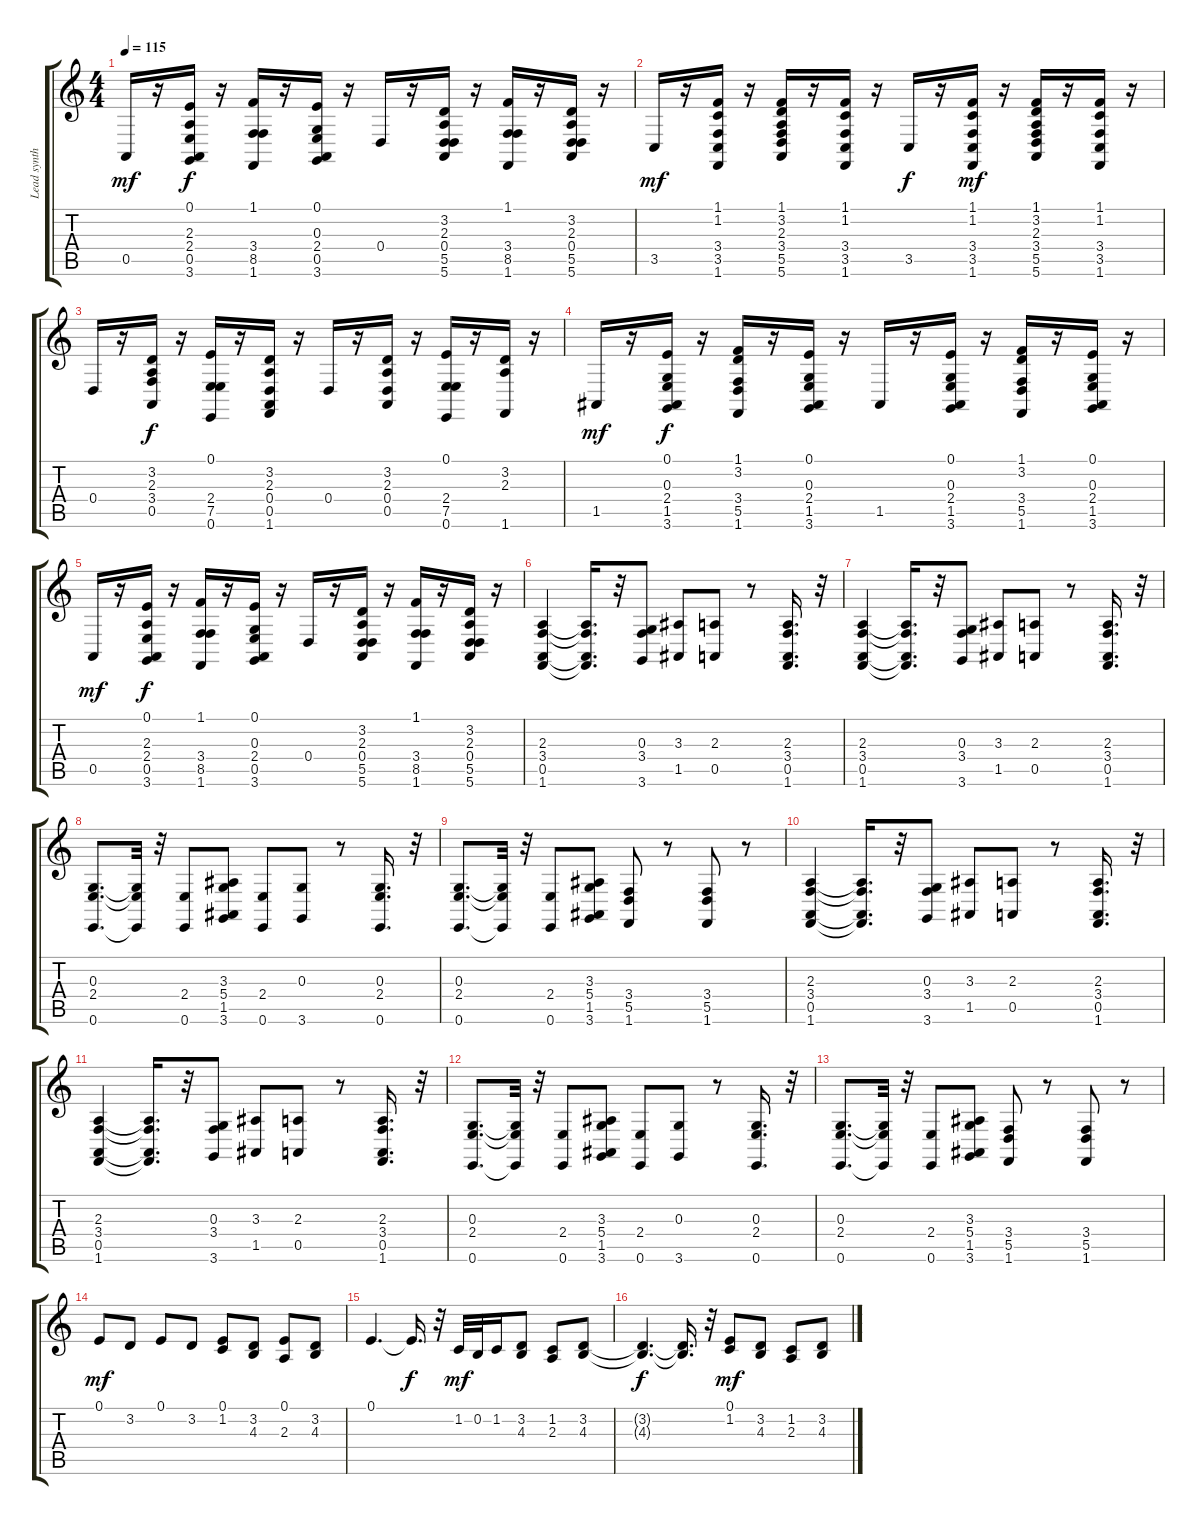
\track ("Lead synth" "Lead synth") {instrument churchorgan}
\staff {score tabs}
\tuning (E4 B3 G3 D3 A2 E2) {hide}
\ts (4 4)
\tempo 115
\clef g2
\ks c
0.5.16{dy mf} r.16 (0.1 2.3 2.4 0.5 3.6).16{dy f} r.16 (1.1 3.4 8.5 1.6).16 r.16 (0.1 0.3 2.4 0.5 3.6).16 r.16 0.4.16 r.16 (3.2 2.3 0.4 5.5 5.6).16 r.16 (1.1 3.4 8.5 1.6).16 r.16 (3.2 2.3 0.4 5.5 5.6).16 r.16 |
3.5.16{dy mf} r.16 (1.1 1.2 3.4 3.5 1.6).16 r.16 (1.1 3.2 2.3 3.4 5.5 5.6).16 r.16 (1.1 1.2 3.4 3.5 1.6).16 r.16 3.5.16{dy f} r.16 (1.1 1.2 3.4 3.5 1.6).16{dy mf} r.16 (1.1 3.2 2.3 3.4 5.5 5.6).16 r.16 (1.1 1.2 3.4 3.5 1.6).16 r.16 |
0.4.16 r.16 (3.2 2.3 3.4 0.5).16{dy f} r.16 (0.1 2.4 7.5 0.6).16 r.16 (3.2 2.3 0.4 0.5 1.6).16 r.16 0.4.16 r.16 (3.2 2.3 0.4 0.5).16 r.16 (0.1 2.4 7.5 0.6).16 r.16 (3.2 2.3 1.6).16 r.16 |
1.5.16{dy mf} r.16 (0.1 0.3 2.4 1.5 3.6).16{dy f} r.16 (1.1 3.2 3.4 5.5 1.6).16 r.16 (0.1 0.3 2.4 1.5 3.6).16 r.16 1.5.16 r.16 (0.1 0.3 2.4 1.5 3.6).16 r.16 (1.1 3.2 3.4 5.5 1.6).16 r.16 (0.1 0.3 2.4 1.5 3.6).16 r.16 |
0.5.16{dy mf} r.16 (0.1 2.3 2.4 0.5 3.6).16{dy f} r.16 (1.1 3.4 8.5 1.6).16 r.16 (0.1 0.3 2.4 0.5 3.6).16 r.16 0.4.16 r.16 (3.2 2.3 0.4 5.5 5.6).16 r.16 (1.1 3.4 8.5 1.6).16 r.16 (3.2 2.3 0.4 5.5 5.6).16 r.16 |
(2.3 3.4 0.5 1.6).4 (2.3{t} 3.4{t} 0.5{t} 1.6{t}).16{d} r.32 (0.3 3.4 3.6).8 (3.3 1.5).8 (2.3 0.5).8 r.8 (2.3 3.4 0.5 1.6).16{d} r.32 |
(2.3 3.4 0.5 1.6).4 (2.3{t} 3.4{t} 0.5{t} 1.6{t}).16{d} r.32 (0.3 3.4 3.6).8 (3.3 1.5).8 (2.3 0.5).8 r.8 (2.3 3.4 0.5 1.6).16{d} r.32 |
(0.3 2.4 0.6).8{d} (0.3{t} 2.4{t} 0.6{t}).32 r.32 (2.4 0.6).8 (3.3 5.4 1.5 3.6).8 (2.4 0.6).8 (0.3 3.6).8 r.8 (0.3 2.4 0.6).16{d} r.32 |
(0.3 2.4 0.6).8{d} (0.3{t} 2.4{t} 0.6{t}).32 r.32 (2.4 0.6).8 (3.3 5.4 1.5 3.6).8 (3.4 5.5 1.6).8 r.8 (3.4 5.5 1.6).8 r.8 |
(2.3 3.4 0.5 1.6).4 (2.3{t} 3.4{t} 0.5{t} 1.6{t}).16{d} r.32 (0.3 3.4 3.6).8 (3.3 1.5).8 (2.3 0.5).8 r.8 (2.3 3.4 0.5 1.6).16{d} r.32 |
(2.3 3.4 0.5 1.6).4 (2.3{t} 3.4{t} 0.5{t} 1.6{t}).16{d} r.32 (0.3 3.4 3.6).8 (3.3 1.5).8 (2.3 0.5).8 r.8 (2.3 3.4 0.5 1.6).16{d} r.32 |
(0.3 2.4 0.6).8{d} (0.3{t} 2.4{t} 0.6{t}).32 r.32 (2.4 0.6).8 (3.3 5.4 1.5 3.6).8 (2.4 0.6).8 (0.3 3.6).8 r.8 (0.3 2.4 0.6).16{d} r.32 |
(0.3 2.4 0.6).8{d} (0.3{t} 2.4{t} 0.6{t}).32 r.32 (2.4 0.6).8 (3.3 5.4 1.5 3.6).8 (3.4 5.5 1.6).8 r.8 (3.4 5.5 1.6).8 r.8 |
0.1.8{dy mf} 3.2.8 0.1.8 3.2.8 (0.1 1.2).8 (3.2 4.3).8 (0.1 2.3).8 (3.2 4.3).8 |
0.1.4{d} 0.1{t}.16{d dy f} r.32 1.2.32{dy mf} 0.2.32 1.2.16 (3.2 4.3).8 (1.2 2.3).8 (3.2 4.3).8 |
(3.2{t} 4.3{t}).4{d dy f} (3.2{t} 4.3{t}).16{d} r.32 (0.1 1.2).8{dy mf} (3.2 4.3).8 (1.2 2.3).8 (3.2 4.3).8
